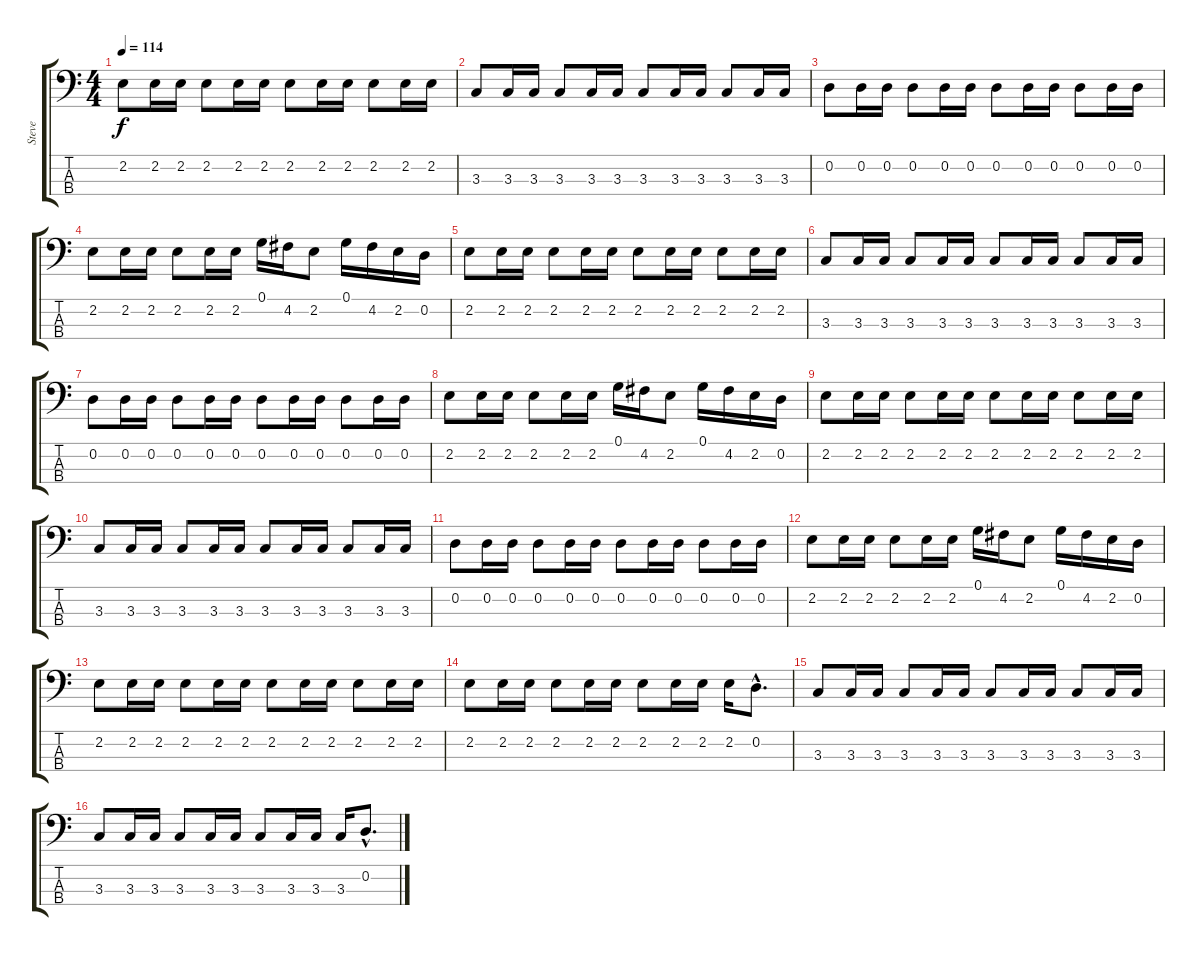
\track ("Steve" "Steve") {instrument electricbassfinger}
\staff {score tabs}
\tuning (G2 D2 A1 E1) {hide}
\ts (4 4)
\tempo 114
\clef f4
\ks c
2.2.8{dy f} 2.2.16 2.2.16 2.2.8 2.2.16 2.2.16 2.2.8 2.2.16 2.2.16 2.2.8 2.2.16 2.2.16 |
3.3.8 3.3.16 3.3.16 3.3.8 3.3.16 3.3.16 3.3.8 3.3.16 3.3.16 3.3.8 3.3.16 3.3.16 |
0.2.8 0.2.16 0.2.16 0.2.8 0.2.16 0.2.16 0.2.8 0.2.16 0.2.16 0.2.8 0.2.16 0.2.16 |
2.2.8 2.2.16 2.2.16 2.2.8 2.2.16 2.2.16 0.1.16 4.2.16 2.2.8 0.1.16 4.2.16 2.2.16 0.2.16 |
2.2.8 2.2.16 2.2.16 2.2.8 2.2.16 2.2.16 2.2.8 2.2.16 2.2.16 2.2.8 2.2.16 2.2.16 |
3.3.8 3.3.16 3.3.16 3.3.8 3.3.16 3.3.16 3.3.8 3.3.16 3.3.16 3.3.8 3.3.16 3.3.16 |
0.2.8 0.2.16 0.2.16 0.2.8 0.2.16 0.2.16 0.2.8 0.2.16 0.2.16 0.2.8 0.2.16 0.2.16 |
2.2.8 2.2.16 2.2.16 2.2.8 2.2.16 2.2.16 0.1.16 4.2.16 2.2.8 0.1.16 4.2.16 2.2.16 0.2.16 |
2.2.8 2.2.16 2.2.16 2.2.8 2.2.16 2.2.16 2.2.8 2.2.16 2.2.16 2.2.8 2.2.16 2.2.16 |
3.3.8 3.3.16 3.3.16 3.3.8 3.3.16 3.3.16 3.3.8 3.3.16 3.3.16 3.3.8 3.3.16 3.3.16 |
0.2.8 0.2.16 0.2.16 0.2.8 0.2.16 0.2.16 0.2.8 0.2.16 0.2.16 0.2.8 0.2.16 0.2.16 |
2.2.8 2.2.16 2.2.16 2.2.8 2.2.16 2.2.16 0.1.16 4.2.16 2.2.8 0.1.16 4.2.16 2.2.16 0.2.16 |
2.2.8 2.2.16 2.2.16 2.2.8 2.2.16 2.2.16 2.2.8 2.2.16 2.2.16 2.2.8 2.2.16 2.2.16 |
2.2.8 2.2.16 2.2.16 2.2.8 2.2.16 2.2.16 2.2.8 2.2.16 2.2.16 2.2.16 0.2{hac}.8{d} |
3.3.8 3.3.16 3.3.16 3.3.8 3.3.16 3.3.16 3.3.8 3.3.16 3.3.16 3.3.8 3.3.16 3.3.16 |
3.3.8 3.3.16 3.3.16 3.3.8 3.3.16 3.3.16 3.3.8 3.3.16 3.3.16 3.3.16 0.2{hac}.8{d}
